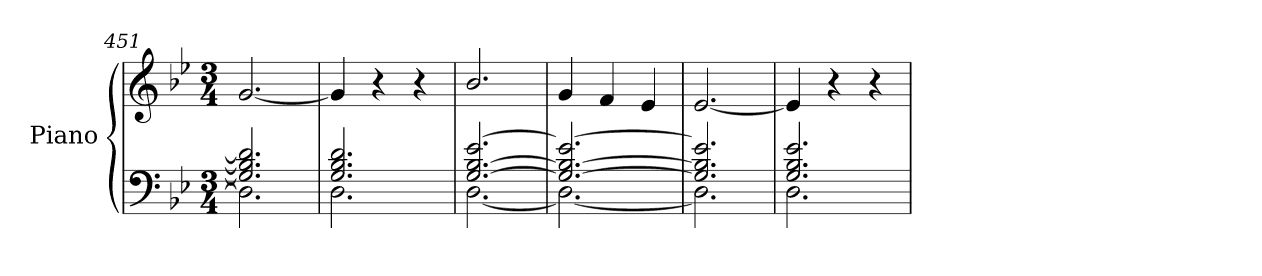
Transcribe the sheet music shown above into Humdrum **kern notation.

**kern	**kern
*part1	*part1
*staff2	*staff1
*I"Piano	*
*I'Pno	*
*clefF4	*clefG2
*k[b-e-]	*k[b-e-]
*B-:	*B-:
*M3/4	*M3/4
=451	=451
*^	*
2.G/] 2.B-/] 2.d/]	2.D\]	[2.g!/
!!LO:LB:g=z
=452	=452	=452
2.G/ 2.B-/ 2.d/	2.D\	4g!/]
.	.	4r
.	.	4r
=453	=453	=453
[>2.G/ [>2.B-/ [>2.e-/	[<2.D\	2.b-!/
=454	=454	=454
2.G/_ 2.B-/_ 2.e-/_	2.D\_	4g!/
.	.	4f!/
.	.	4e-!/
=455	=455	=455
2.G/] 2.B-/] 2.e-/]	2.D\]	[2.e-!/
=456	=456	=456
2.G/ 2.B-/ 2.e-/	2.D\	4e-!/]
.	.	4r
.	.	4r
*v	*v	*
=	=
*-	*-
